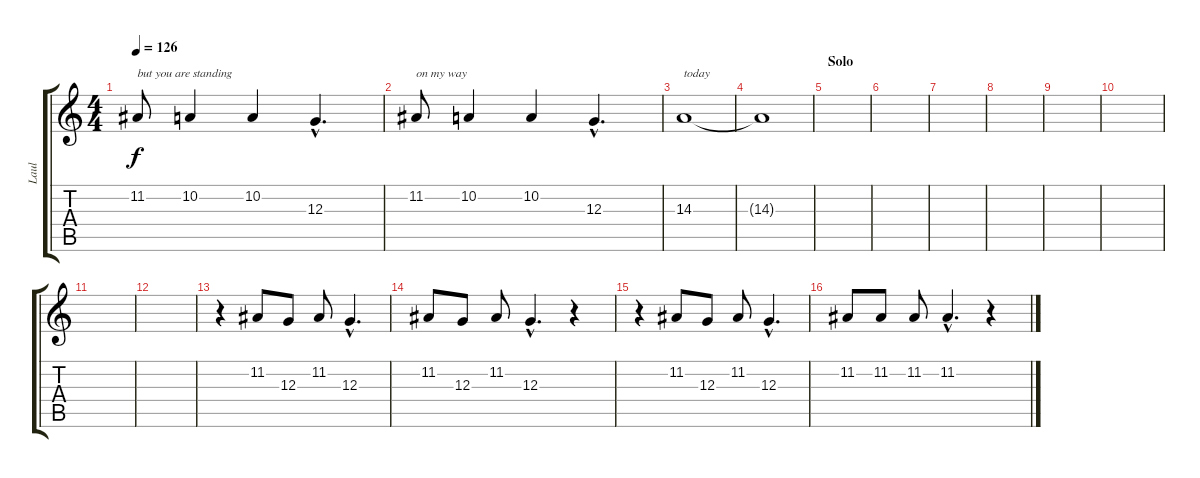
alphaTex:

\track ("Laul" "Laul") {instrument tenorsax}
\staff {score tabs}
\tuning (E4 B3 G3 D3 A2 E2) {hide}
\ts (4 4)
\tempo 126
\clef g2
\ks c
11.2.8{txt "but you are standing" dy f} 10.2.4 10.2.4 12.3{hac}.4{d} |
11.2.8{txt "on my way"} 10.2.4 10.2.4 12.3{hac}.4{d} |
14.3.1{txt "today"} |
14.3{t}.1 |
\section ("" "Solo")
|
|
|
|
|
|
|
|
r.4 11.2.8 12.3.8 11.2.8 12.3{hac}.4{d} |
11.2.8 12.3.8 11.2.8 12.3{hac}.4{d} r.4 |
r.4 11.2.8 12.3.8 11.2.8 12.3{hac}.4{d} |
11.2.8 11.2.8 11.2.8 11.2{hac}.4{d} r.4
